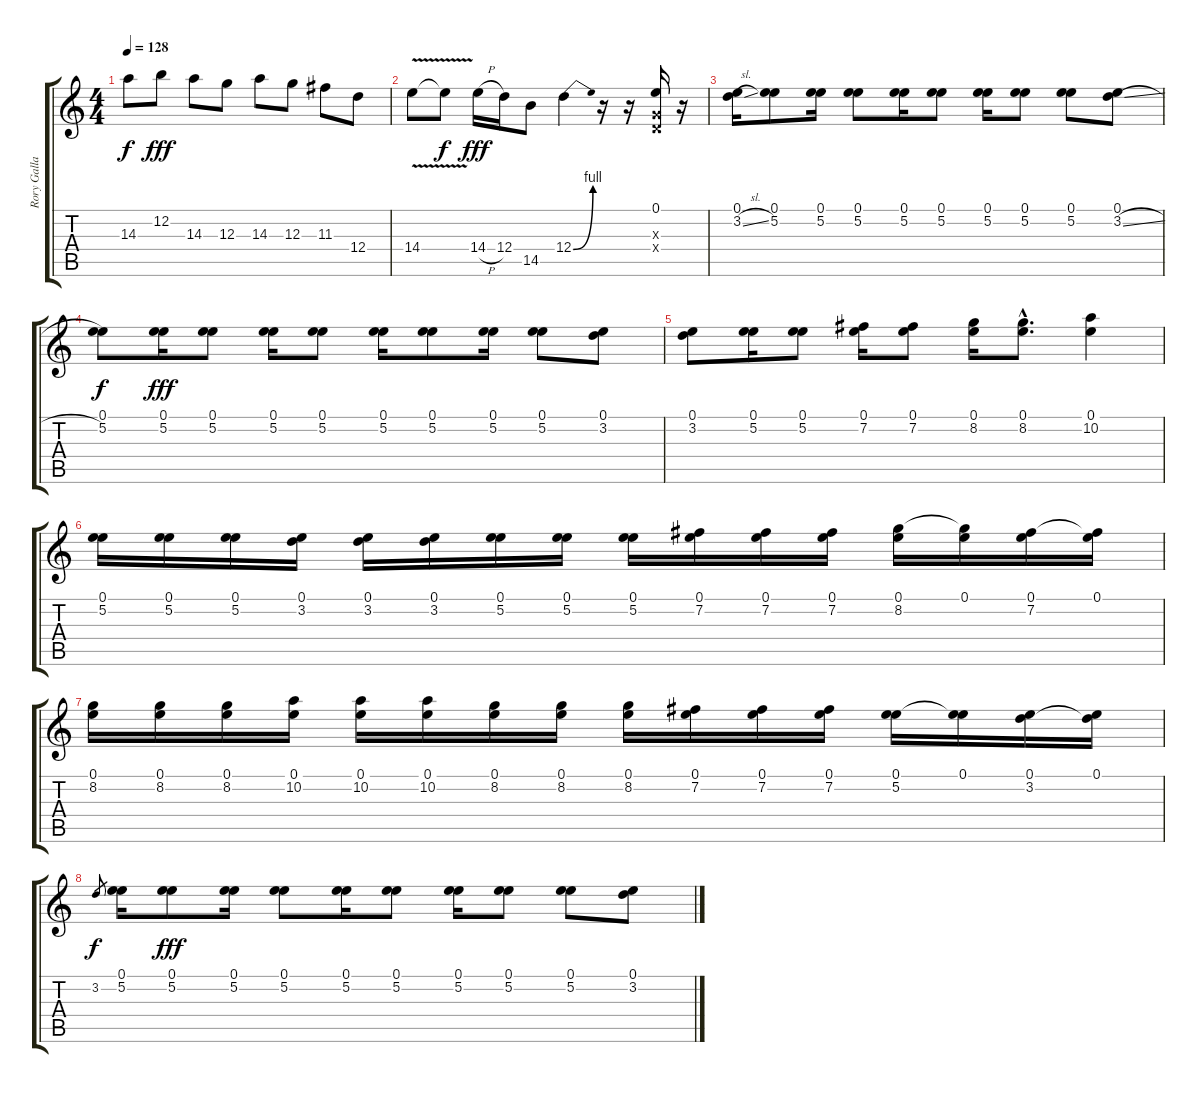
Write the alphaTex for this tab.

\track ("Rory Gallagher" "Rory Galla") {instrument overdrivenguitar}
\staff {score tabs}
\tuning (E4 B3 G3 D3 A2 E2) {hide}
\ts (4 4)
\tempo 128
\clef g2
\ks c
14.3{t}.8{dy f} 12.2.8{dy fff} 14.3.8 12.3.8 14.3.8 12.3.8 11.3.8 12.4.8 |
14.4{v}.8 14.4{t}.8{dy f} 14.4{h}.16{dy fff} 12.4.16 14.5.8 12.4{be (bend 0 0 60 4)}.4 r.16 r.16 (0.1 0.3{x} 0.4{x}).16 r.16 |
(0.1 3.2{sl}).16 (0.1 5.2).8 (0.1 5.2).16 (0.1 5.2).8 (0.1 5.2).16 (0.1 5.2).8 (0.1 5.2).16 (0.1 5.2).8 (0.1 5.2).8 (0.1 3.2{sl}).8 |
(0.1 5.2).8{dy f} (0.1 5.2).16{dy fff} (0.1 5.2).8 (0.1 5.2).16 (0.1 5.2).8 (0.1 5.2).16 (0.1 5.2).8 (0.1 5.2).16 (0.1 5.2).8 (0.1 3.2).8 |
(0.1 3.2).8 (0.1 5.2).16 (0.1 5.2).8 (0.1 7.2).16 (0.1 7.2).8 (0.1 8.2).16 (0.1{hac} 8.2{hac}).8{d} (0.1 10.2).4 |
(0.1 5.2).16 (0.1 5.2).16 (0.1 5.2).16 (0.1 3.2).16 (0.1 3.2).16 (0.1 3.2).16 (0.1 5.2).16 (0.1 5.2).16 (0.1 5.2).16 (0.1 7.2).16 (0.1 7.2).16 (0.1 7.2).16 (0.1 8.2).16 (0.1 8.2{t}).16 (0.1 7.2).16 (0.1 7.2{t}).16 |
(0.1 8.2).16 (0.1 8.2).16 (0.1 8.2).16 (0.1 10.2).16 (0.1 10.2).16 (0.1 10.2).16 (0.1 8.2).16 (0.1 8.2).16 (0.1 8.2).16 (0.1 7.2).16 (0.1 7.2).16 (0.1 7.2).16 (0.1 5.2).16 (0.1 5.2{t}).16 (0.1 3.2).16 (0.1 3.2{t}).16 |
3.2.8{gr dy f} (0.1 5.2).16 (0.1 5.2).8{dy fff} (0.1 5.2).16 (0.1 5.2).8 (0.1 5.2).16 (0.1 5.2).8 (0.1 5.2).16 (0.1 5.2).8 (0.1 5.2).8 (0.1 3.2).8
